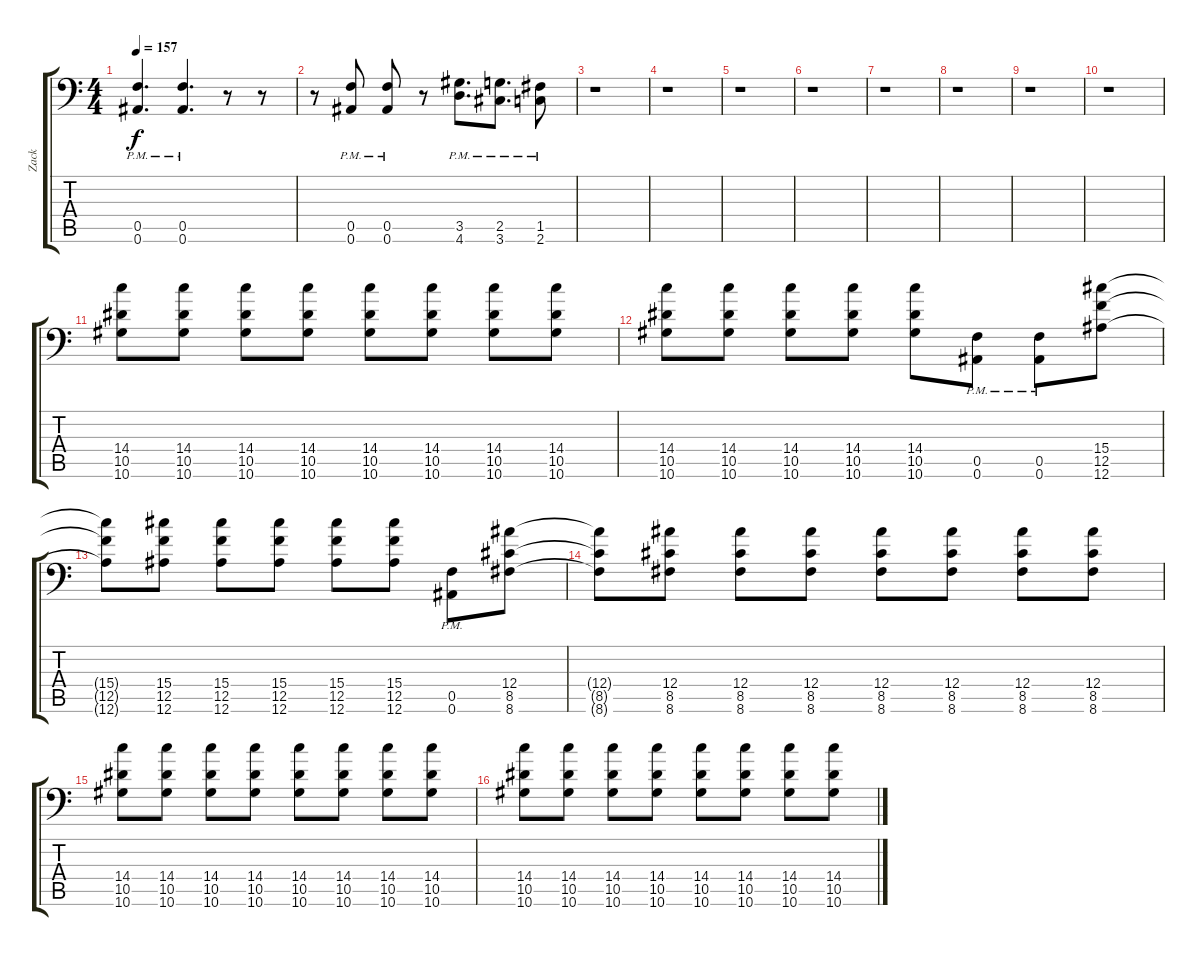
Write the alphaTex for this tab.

\track ("Zack" "Zack") {instrument distortionguitar}
\staff {score tabs}
\tuning (C4 G3 Eb3 Bb2 F2 Bb1) {hide}
\ts (4 4)
\tempo 157
\clef f4
\ks c
(0.5{pm} 0.6{pm}).4{d dy f} (0.5{pm} 0.6{pm}).4{d} r.8 r.8 |
r.8 (0.5{pm} 0.6{pm}).8 (0.5{pm} 0.6{pm}).8 r.8 (3.5{pm} 4.6{pm}).8{d} (2.5{pm} 3.6{pm}).8{d} (1.5{pm} 2.6{pm}).8 |
r.1 |
r.1 |
r.1 |
r.1 |
r.1 |
r.1 |
r.1 |
r.1 |
(14.4 10.5 10.6).8 (14.4 10.5 10.6).8 (14.4 10.5 10.6).8 (14.4 10.5 10.6).8 (14.4 10.5 10.6).8 (14.4 10.5 10.6).8 (14.4 10.5 10.6).8 (14.4 10.5 10.6).8 |
(14.4 10.5 10.6).8 (14.4 10.5 10.6).8 (14.4 10.5 10.6).8 (14.4 10.5 10.6).8 (14.4 10.5 10.6).8 (0.5{pm} 0.6{pm}).8 (0.5{pm} 0.6{pm}).8 (15.4 12.5 12.6).8 |
(15.4{t} 12.5{t} 12.6{t}).8 (15.4 12.5 12.6).8 (15.4 12.5 12.6).8 (15.4 12.5 12.6).8 (15.4 12.5 12.6).8 (15.4 12.5 12.6).8 (0.5{pm} 0.6{pm}).8 (12.4 8.5 8.6).8 |
(12.4{t} 8.5{t} 8.6{t}).8 (12.4 8.5 8.6).8 (12.4 8.5 8.6).8 (12.4 8.5 8.6).8 (12.4 8.5 8.6).8 (12.4 8.5 8.6).8 (12.4 8.5 8.6).8 (12.4 8.5 8.6).8 |
(14.4 10.5 10.6).8 (14.4 10.5 10.6).8 (14.4 10.5 10.6).8 (14.4 10.5 10.6).8 (14.4 10.5 10.6).8 (14.4 10.5 10.6).8 (14.4 10.5 10.6).8 (14.4 10.5 10.6).8 |
(14.4 10.5 10.6).8 (14.4 10.5 10.6).8 (14.4 10.5 10.6).8 (14.4 10.5 10.6).8 (14.4 10.5 10.6).8 (14.4 10.5 10.6).8 (14.4 10.5 10.6).8 (14.4 10.5 10.6).8
